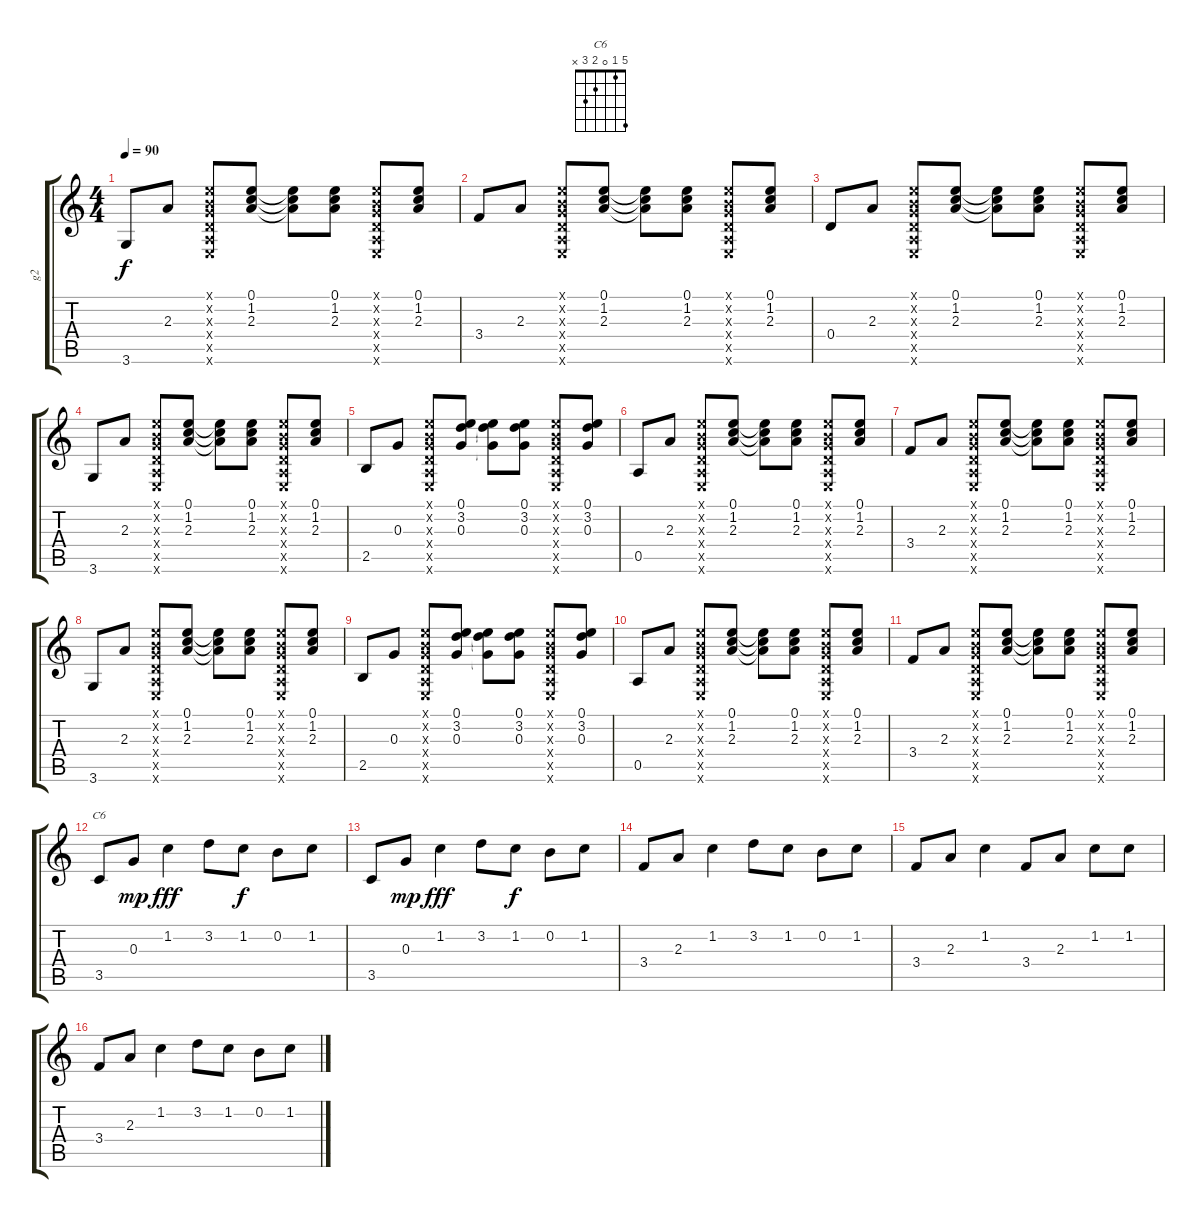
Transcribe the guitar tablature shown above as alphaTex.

\track ("g2" "g2") {instrument acousticguitarsteel}
\staff {score tabs}
\tuning (E4 B3 G3 D3 A2 E2) {hide}
\chord ("C6" 5 1 0 2 3 x)
\ts (4 4)
\tempo 90
\clef g2
\ks c
3.6.8{dy f} 2.3.8 (0.1{x} 0.2{x} 0.3{x} 0.4{x} 0.5{x} 0.6{x}).8 (0.1 1.2 2.3).8 (0.1{t} 1.2{t} 2.3{t}).8 (0.1 1.2 2.3).8 (0.1{x} 0.2{x} 0.3{x} 0.4{x} 0.5{x} 0.6{x}).8 (0.1 1.2 2.3).8 |
3.4.8 2.3.8 (0.1{x} 0.2{x} 0.3{x} 0.4{x} 0.5{x} 0.6{x}).8 (0.1 1.2 2.3).8 (0.1{t} 1.2{t} 2.3{t}).8 (0.1 1.2 2.3).8 (0.1{x} 0.2{x} 0.3{x} 0.4{x} 0.5{x} 0.6{x}).8 (0.1 1.2 2.3).8 |
0.4.8 2.3.8 (0.1{x} 0.2{x} 0.3{x} 0.4{x} 0.5{x} 0.6{x}).8 (0.1 1.2 2.3).8 (0.1{t} 1.2{t} 2.3{t}).8 (0.1 1.2 2.3).8 (0.1{x} 0.2{x} 0.3{x} 0.4{x} 0.5{x} 0.6{x}).8 (0.1 1.2 2.3).8 |
3.6.8 2.3.8 (0.1{x} 0.2{x} 0.3{x} 0.4{x} 0.5{x} 0.6{x}).8 (0.1 1.2 2.3).8 (0.1{t} 1.2{t} 2.3{t}).8 (0.1 1.2 2.3).8 (0.1{x} 0.2{x} 0.3{x} 0.4{x} 0.5{x} 0.6{x}).8 (0.1 1.2 2.3).8 |
2.5.8 0.3.8 (0.1{x} 0.2{x} 0.3{x} 0.4{x} 0.5{x} 0.6{x}).8 (0.1 3.2 0.3).8 (0.1{t} 3.2{t} 0.3{t}).8 (0.1 3.2 0.3).8 (0.1{x} 0.2{x} 0.3{x} 0.4{x} 0.5{x} 0.6{x}).8 (0.1 3.2 0.3).8 |
0.5.8 2.3.8 (0.1{x} 0.2{x} 0.3{x} 0.4{x} 0.5{x} 0.6{x}).8 (0.1 1.2 2.3).8 (0.1{t} 1.2{t} 2.3{t}).8 (0.1 1.2 2.3).8 (0.1{x} 0.2{x} 0.3{x} 0.4{x} 0.5{x} 0.6{x}).8 (0.1 1.2 2.3).8 |
3.4.8 2.3.8 (0.1{x} 0.2{x} 0.3{x} 0.4{x} 0.5{x} 0.6{x}).8 (0.1 1.2 2.3).8 (0.1{t} 1.2{t} 2.3{t}).8 (0.1 1.2 2.3).8 (0.1{x} 0.2{x} 0.3{x} 0.4{x} 0.5{x} 0.6{x}).8 (0.1 1.2 2.3).8 |
3.6.8 2.3.8 (0.1{x} 0.2{x} 0.3{x} 0.4{x} 0.5{x} 0.6{x}).8 (0.1 1.2 2.3).8 (0.1{t} 1.2{t} 2.3{t}).8 (0.1 1.2 2.3).8 (0.1{x} 0.2{x} 0.3{x} 0.4{x} 0.5{x} 0.6{x}).8 (0.1 1.2 2.3).8 |
2.5.8 0.3.8 (0.1{x} 0.2{x} 0.3{x} 0.4{x} 0.5{x} 0.6{x}).8 (0.1 3.2 0.3).8 (0.1{t} 3.2{t} 0.3{t}).8 (0.1 3.2 0.3).8 (0.1{x} 0.2{x} 0.3{x} 0.4{x} 0.5{x} 0.6{x}).8 (0.1 3.2 0.3).8 |
0.5.8 2.3.8 (0.1{x} 0.2{x} 0.3{x} 0.4{x} 0.5{x} 0.6{x}).8 (0.1 1.2 2.3).8 (0.1{t} 1.2{t} 2.3{t}).8 (0.1 1.2 2.3).8 (0.1{x} 0.2{x} 0.3{x} 0.4{x} 0.5{x} 0.6{x}).8 (0.1 1.2 2.3).8 |
3.4.8 2.3.8 (0.1{x} 0.2{x} 0.3{x} 0.4{x} 0.5{x} 0.6{x}).8 (0.1 1.2 2.3).8 (0.1{t} 1.2{t} 2.3{t}).8 (0.1 1.2 2.3).8 (0.1{x} 0.2{x} 0.3{x} 0.4{x} 0.5{x} 0.6{x}).8 (0.1 1.2 2.3).8 |
3.5.8{ch "C6"} 0.3.8{dy mp} 1.2.4{dy fff} 3.2.8 1.2.8{dy f} 0.2.8 1.2.8 |
3.5.8 0.3.8{dy mp} 1.2.4{dy fff} 3.2.8 1.2.8{dy f} 0.2.8 1.2.8 |
3.4.8 2.3.8 1.2.4 3.2.8 1.2.8 0.2.8 1.2.8 |
3.4.8 2.3.8 1.2.4 3.4.8 2.3.8 1.2.8 1.2.8 |
3.4.8 2.3.8 1.2.4 3.2.8 1.2.8 0.2.8 1.2.8
